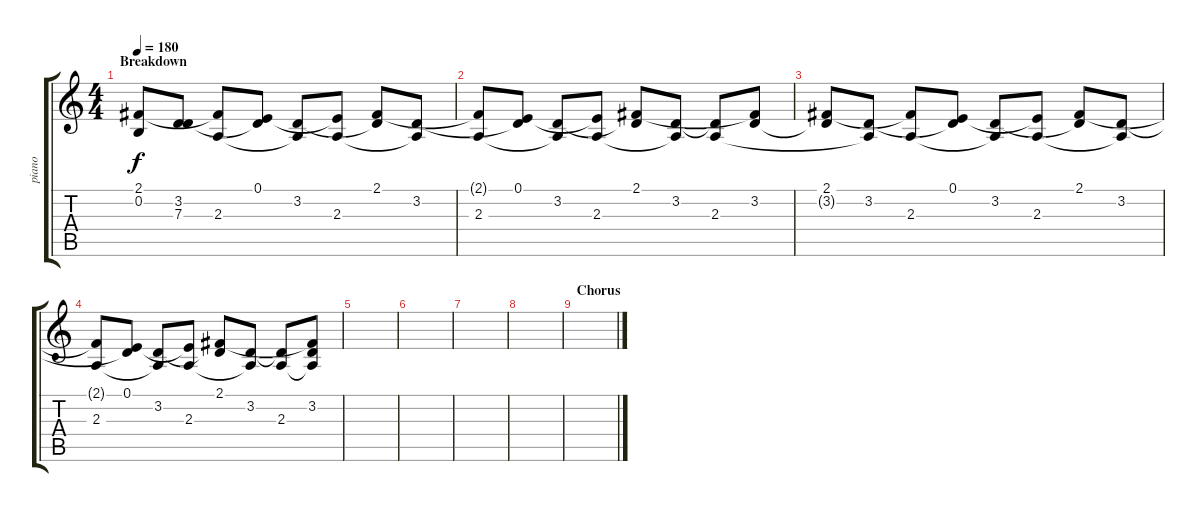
\track ("piano" "piano") {instrument acousticgrandpiano}
\staff {score tabs}
\tuning (E4 B3 G3 D3 A2 E2) {hide}
\ts (4 4)
\section ("" "Breakdown")
\tempo 180
\clef g2
\ks c
(2.1 0.2{t}).8{dy f volume 0} (3.2 7.3{t}).8 (2.1{t} 2.3).8 (0.1 3.2{t}).8 (3.2 2.3{t}).8 (0.1{t} 2.3).8 (2.1 3.2{t}).8 (3.2 2.3{t}).8 |
(2.1{t} 2.3).8 (0.1 3.2{t}).8 (3.2 2.3{t}).8 (0.1{t} 2.3).8 (2.1 3.2{t}).8 (3.2 2.3{t}).8 (3.2{t} 2.3).8 (2.1{t} 3.2).8 |
(2.1 3.2{t}).8 (3.2 2.3{t}).8 (2.1{t} 2.3).8 (0.1 3.2{t}).8 (3.2 2.3{t}).8 (0.1{t} 2.3).8 (2.1 3.2{t}).8 (3.2 2.3{t}).8 |
(2.1{t} 2.3).8 (0.1 3.2{t}).8 (3.2 2.3{t}).8 (0.1{t} 2.3).8 (2.1 3.2{t}).8 (3.2 2.3{t}).8 (3.2{t} 2.3).8 (2.1{t} 3.2 2.3{t}).8 |
|
|
|
|
\section ("" "Chorus")
